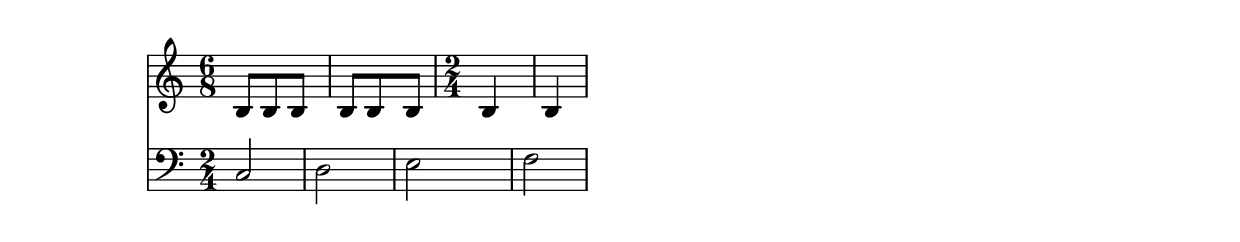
%%  Do not edit this file; it is auto-generated from LSR!
\version "2.11.23"

\header { texidoc = "
The measureLength variable, together with measurePosition, determines
when a barline is needed. However, when using \\compressMusic, the
scaling of durations makes it difficult to change time signatures
without making a mess of it. 

Therefore, measureLength has to be set manually, using the
ly:make-moment callback. The second argument has to be the same as the
second argument of \\compressMusic.
" }

\layout {
 \context { \Score
    \remove "Timing_translator"
    \remove "Default_bar_line_engraver"
 }
 \context {
   \Staff
   \consists "Timing_translator"
   \consists "Default_bar_line_engraver"
 }
}

<<
 \new Staff {
   \compressMusic #'( 8 . 5 ) {
     \time 6/8
     \set Timing.measureLength = #(ly:make-moment 3 5)
     b8 b b b b b
     \time 2/4
     \set Timing.measureLength = #(ly:make-moment 2 5)
     b4 b
     }
   }
 \new Staff {
   \clef bass
   \time 2/4
   c2 d e f  }
 >>

